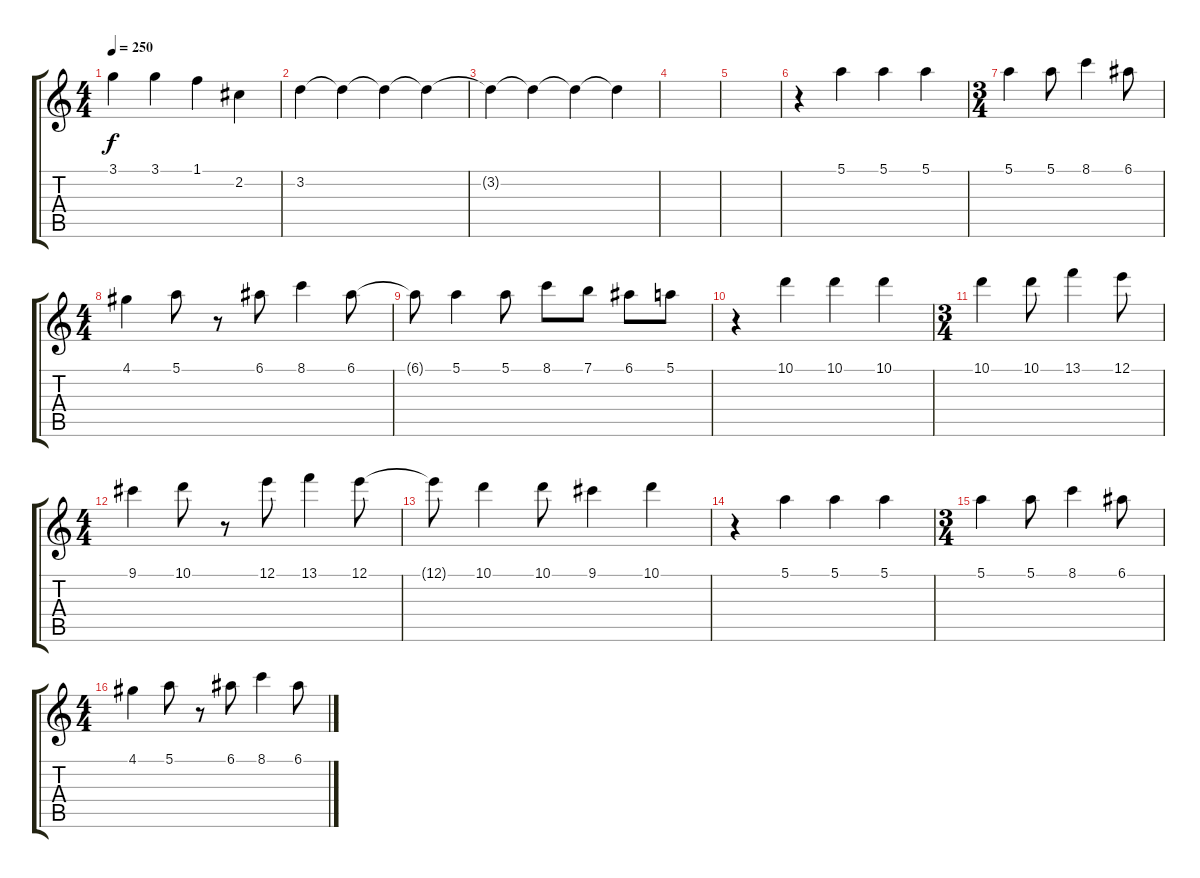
\track "" {instrument percussiveorgan}
\staff {score tabs}
\tuning (E5 B4 G4 D4 A3 E3) {hide}
\ts (4 4)
\tempo 250
\clef g2
\ks c
3.1.4{dy f} 3.1.4 1.1.4 2.2.4 |
3.2.4 3.2{t}.4 3.2{t}.4 3.2{t}.4 |
3.2{t}.4 3.2{t}.4 3.2{t}.4 3.2{t}.4 |
|
|
r.4 5.1.4 5.1.4 5.1.4 |
\ts (3 4)
5.1.4 5.1.8 8.1.4 6.1.8 |
\ts (4 4)
4.1.4 5.1.8 r.8 6.1.8 8.1.4 6.1.8 |
6.1{t}.8 5.1.4 5.1.8 8.1.8 7.1.8 6.1.8 5.1.8 |
r.4 10.1.4 10.1.4 10.1.4 |
\ts (3 4)
10.1.4 10.1.8 13.1.4 12.1.8 |
\ts (4 4)
9.1.4 10.1.8 r.8 12.1.8 13.1.4 12.1.8 |
12.1{t}.8 10.1.4 10.1.8 9.1.4 10.1.4 |
r.4 5.1.4 5.1.4 5.1.4 |
\ts (3 4)
5.1.4 5.1.8 8.1.4 6.1.8 |
\ts (4 4)
4.1.4 5.1.8 r.8 6.1.8 8.1.4 6.1.8
